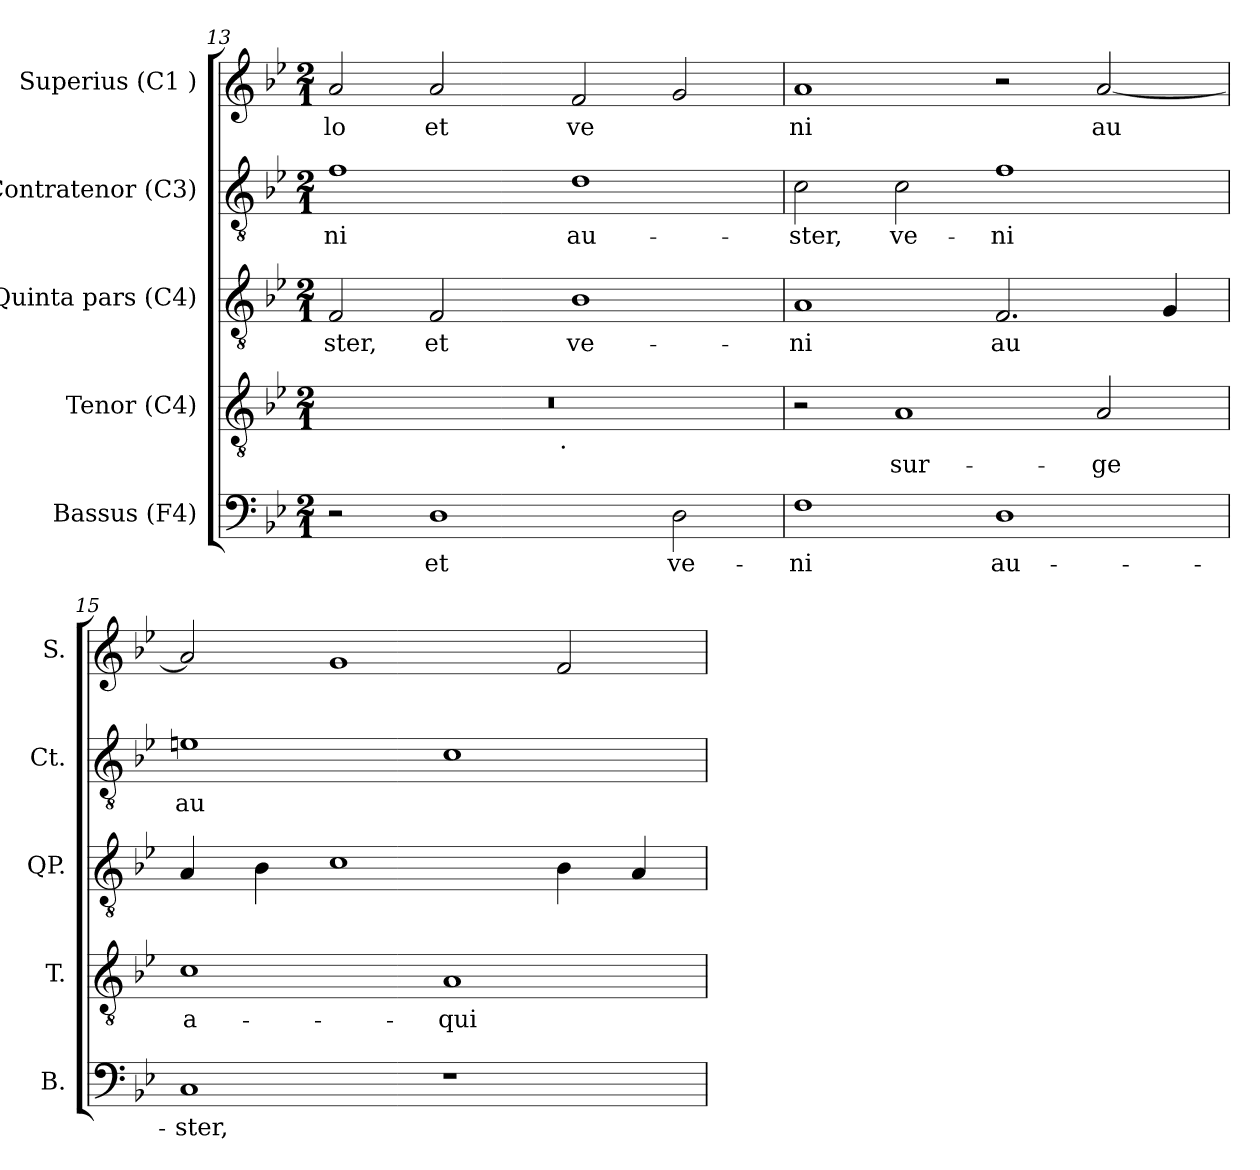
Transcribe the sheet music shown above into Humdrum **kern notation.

**kern	**text	**kern	**text	**kern	**text	**kern	**text	**kern	**text
*part5	*part5	*part4	*part4	*part3	*part3	*part2	*part2	*part1	*part1
*staff5	*staff5	*staff4	*staff4	*staff3	*staff3	*staff2	*staff2	*staff1	*staff1
*I"Bassus (F4)	*	*I"Tenor (C4)	*	*I"Quinta pars (C4)	*	*I"Contratenor (C3)	*	*I"Superius (C1 )	*
*I'B.	*	*I'T.	*	*I'QP.	*	*I'Ct.	*	*I'S.	*
*clefF4	*	*clefGv2	*	*clefGv2	*	*clefGv2	*	*clefG2	*
*k[b-e-]	*	*k[b-e-]	*	*k[b-e-]	*	*k[b-e-]	*	*k[b-e-]	*
*B-:	*	*B-:	*	*B-:	*	*B-:	*	*B-:	*
*M2/1	*	*M2/1	*	*M2/1	*	*M2/1	*	*M2/1	*
=13	=13	=13	=13	=13	=13	=13	=13	=13	=13
!	!	!	!	!	!LO:LY:b:cj	!	!LO:LY:b:cj	!	!LO:LY:b:cj
*	*	*^	*	*	*	*	*	*	*
2r	.	0r	2ryy	.	2F/	-ster,	1f	-ni	2a/	-lo
!	!LO:LY:b:cj	!	!	!	!	!LO:LY:b:cj	!	!	!	!LO:LY:b:cj
1D	et	.	4ryy	.	2F/	et	.	.	2a/	et
.	.	.	8...ryy	.	.	.	.	.	.	.
!	!	!	!LO:TX:b:t=.	!	!	!	!	!	!	!
.	.	.	1ryy	.	.	.	.	.	.	.
!	!	!	!	!	!	!LO:LY:b:cj	!	!LO:LY:b:cj	!	!LO:LY:b:cj
.	.	.	.	.	1B-	ve-	1d	au-	2f/	ve-
!	!LO:LY:b:cj	!	!	!	!	!	!	!	!	!LO:LY:b:cj
2D\	ve-	.	.	.	.	.	.	.	2g/	--
.	.	.	64ryy	.	.	.	.	.	.	.
!!LO:PB:g=z
=14	=14	=14	=14	=14	=14	=14	=14	=14	=14	=14
!	!LO:LY:b:cj	!	!	!	!	!LO:LY:b:cj	!	!LO:LY:b:cj	!	!LO:LY:b:cj
*	*	*v	*v	*	*	*	*	*	*	*
1F	-ni	2r	.	1A	-ni	2c\	-ster,	1a	-ni
!	!	!	!LO:LY:b:cj	!	!	!	!LO:LY:b:cj	!	!
.	.	1A	sur-	.	.	2c\	ve-	.	.
!	!LO:LY:b:cj	!	!	!	!LO:LY:b:cj	!	!LO:LY:b:cj	!	!
1D	au-	.	.	2.F/	au-	1f	-ni	2r	.
!	!	!	!LO:LY:b:cj	!	!	!	!	!	!LO:LY:b:cj
.	.	2A/	-ge	.	.	.	.	[<2a/	au-
!	!	!	!	!	!LO:LY:b:cj	!	!	!	!
.	.	.	.	4G/	--	.	.	.	.
=15	=15	=15	=15	=15	=15	=15	=15	=15	=15
!	!LO:LY:b:cj	!	!LO:LY:b:cj	!	!LO:LY:b:cj	!	!LO:LY:b:cj	!	!LO:LY:b:cj
1C	-ster,	1c	a-	4A/	--	1en	au-	2a/]	--
!	!	!	!	!	!LO:LY:b:cj	!	!	!	!
.	.	.	.	4B-\	--	.	.	.	.
!	!	!	!	!	!LO:LY:b:cj	!	!	!	!LO:LY:b:cj
.	.	.	.	1c	--	.	.	1g	--
!	!	!	!LO:LY:b:cj	!	!	!	!LO:LY:b:cj	!	!
1r	.	1A	-qui-	.	.	1c	--	.	.
!	!	!	!	!	!LO:LY:b:cj	!	!	!	!LO:LY:b:cj
.	.	.	.	4B-\	--	.	.	2f/	--
!	!	!	!	!	!LO:LY:b:cj	!	!	!	!
.	.	.	.	4A/	--	.	.	.	.
=	=	=	=	=	=	=	=	=	=
*-	*-	*-	*-	*-	*-	*-	*-	*-	*-
